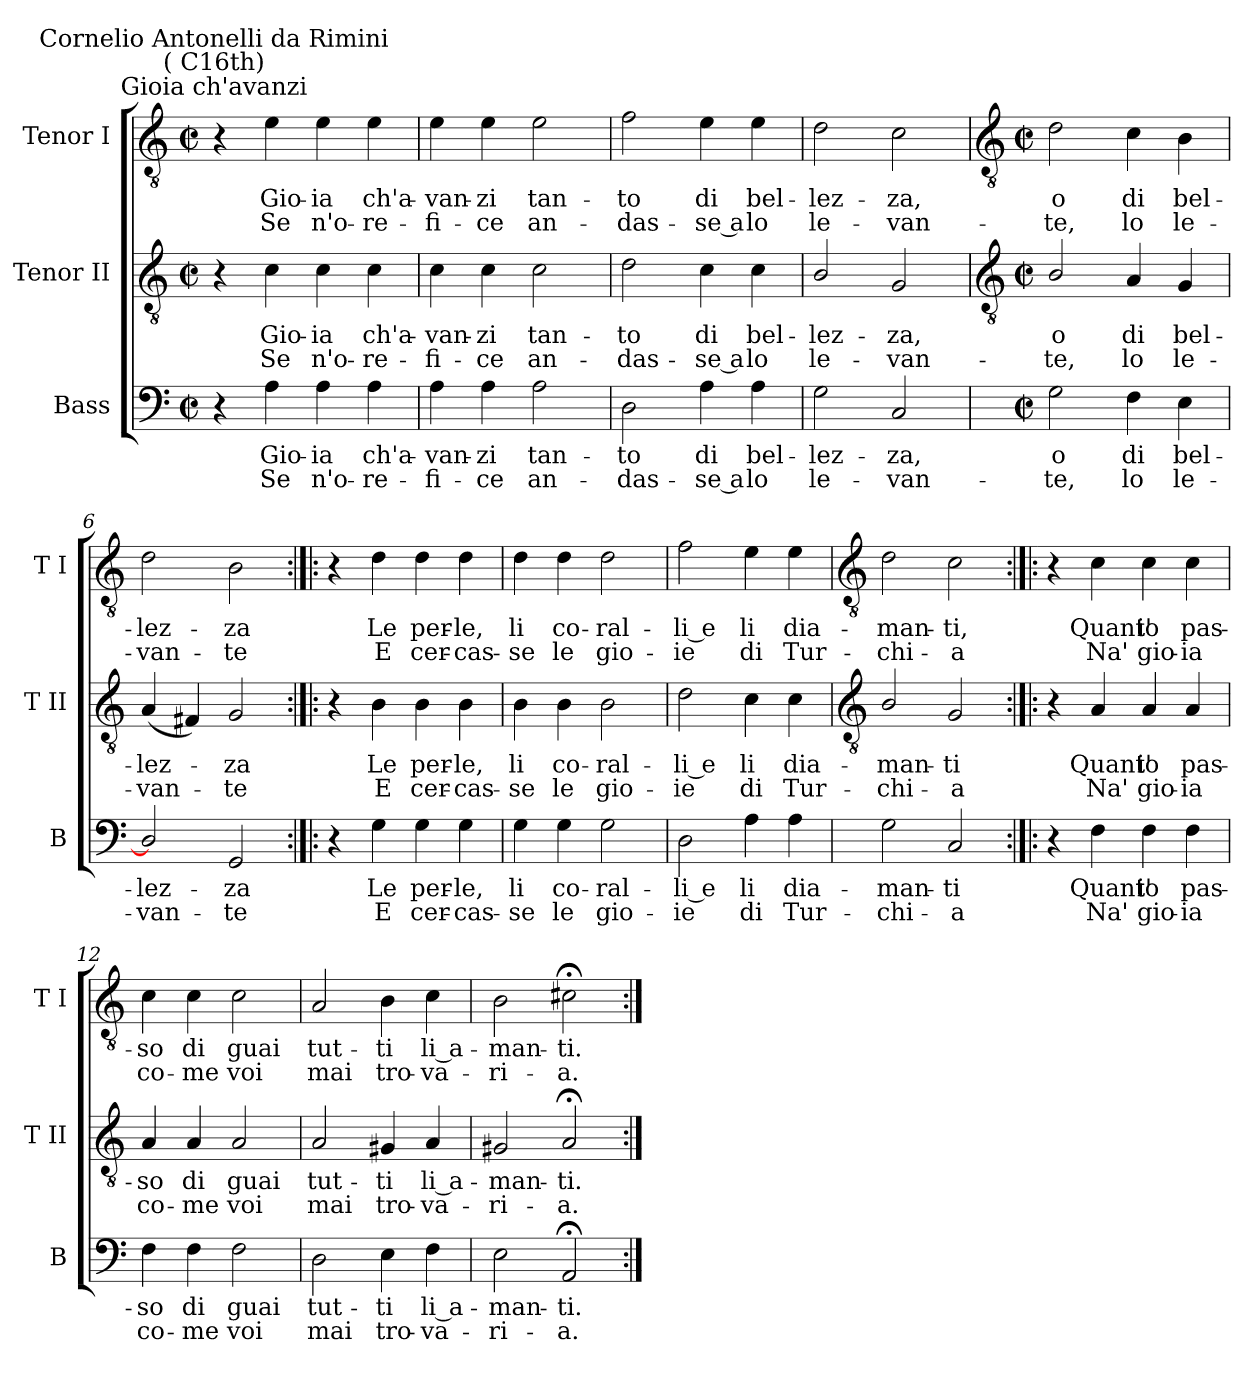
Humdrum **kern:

**kern	**text	**text	**kern	**text	**text	**kern	**text	**text
*part3	*part3	*part3	*part2	*part2	*part2	*part1	*part1	*part1
*staff3	*staff3	*staff3	*staff2	*staff2	*staff2	*staff1	*staff1	*staff1
*I"Bass	*	*	*I"Tenor II	*	*	*I"Tenor I	*	*
*I'B	*	*	*I'T II	*	*	*I'T I	*	*
*clefF4	*	*	*clefGv2	*	*	*clefGv2	*	*
*k[]	*	*	*k[]	*	*	*k[]	*	*
*C:	*	*	*C:	*	*	*C:	*	*
*M2/2	*	*	*M2/2	*	*	*M2/2	*	*
*met(c|)	*	*	*met(c|)	*	*	*met(c|)	*	*
=1	=1	=1	=1	=1	=1	=1	=1	=1
!	!	!	!	!	!	!LO:TX:a:cj:t=Gioia ch'avanzi	!	!
!	!	!	!	!	!	!LO:TX:a:cj:t=Cornelio Antonelli da Rimini\n( C16th)	!	!
4r	.	.	4r	.	.	4r	.	.
!	!LO:LY:b	!LO:LY:b	!	!LO:LY:b	!LO:LY:b	!	!LO:LY:b	!LO:LY:b
4A	Gio-	-Se	4c	Gio-	-Se	4e	Gio-	-Se
!	!LO:LY:b	!LO:LY:b	!	!LO:LY:b	!LO:LY:b	!	!LO:LY:b	!LO:LY:b
4A	ia	n'o-	4c	ia	n'o-	4e	ia	n'o-
!	!LO:LY:b	!LO:LY:b	!	!LO:LY:b	!LO:LY:b	!	!LO:LY:b	!LO:LY:b
4A	-ch'a-	-re-	4c	-ch'a-	-re-	4e	-ch'a-	-re-
=2	=2	=2	=2	=2	=2	=2	=2	=2
!	!LO:LY:b	!LO:LY:b	!	!LO:LY:b	!LO:LY:b	!	!LO:LY:b	!LO:LY:b
4A	-van-	-fi-	4c	-van-	-fi-	4e	-van-	-fi-
!	!LO:LY:b	!LO:LY:b	!	!LO:LY:b	!LO:LY:b	!	!LO:LY:b	!LO:LY:b
4A	-zi	ce	4c	-zi	ce	4e	-zi	ce
!	!LO:LY:b	!LO:LY:b	!	!LO:LY:b	!LO:LY:b	!	!LO:LY:b	!LO:LY:b
2A	tan-	-an-	2c	tan-	-an-	2e	tan-	-an-
=3	=3	=3	=3	=3	=3	=3	=3	=3
!	!LO:LY:b	!LO:LY:b	!	!LO:LY:b	!LO:LY:b	!	!LO:LY:b	!LO:LY:b
2D	-to	das-	2d	-to	das-	2f	-to	das-
!	!LO:LY:b	!LO:LY:b	!	!LO:LY:b	!LO:LY:b	!	!LO:LY:b	!LO:LY:b
4A	-di	se a	4c	-di	se a	4e	-di	se a
!	!LO:LY:b	!LO:LY:b	!	!LO:LY:b	!LO:LY:b	!	!LO:LY:b	!LO:LY:b
4A	bel-	-lo	4c	bel-	-lo	4e	bel-	-lo
=4	=4	=4	=4	=4	=4	=4	=4	=4
!	!LO:LY:b	!LO:LY:b	!	!LO:LY:b	!LO:LY:b	!	!LO:LY:b	!LO:LY:b
2G	lez-	-le-	2B/	lez-	-le-	2d	lez-	-le-
!	!LO:LY:b	!LO:LY:b	!	!LO:LY:b	!LO:LY:b	!	!LO:LY:b	!LO:LY:b
2C	-za,	van-	2G	-za,	van-	2c	-za,	van-
!!LO:LB:g=z
=5	=5	=5	=5	=5	=5	=5	=5	=5
*	*	*	*clefGv2	*	*	*clefGv2	*	*
*M2/2	*	*	*M2/2	*	*	*M2/2	*	*
*met(c|)	*	*	*met(c|)	*	*	*met(c|)	*	*
!	!LO:LY:b	!LO:LY:b	!	!LO:LY:b	!LO:LY:b	!	!LO:LY:b	!LO:LY:b
2G	-o	te,	2B/	-o	te,	2d	-o	te,
!	!LO:LY:b	!LO:LY:b	!	!LO:LY:b	!LO:LY:b	!	!LO:LY:b	!LO:LY:b
4F	di	lo	4A	di	lo	4c	di	lo
!	!LO:LY:b	!LO:LY:b	!	!LO:LY:b	!LO:LY:b	!	!LO:LY:b	!LO:LY:b
4E	bel-	-le-	4G	bel-	-le-	4B	bel-	-le-
=6	=6	=6	=6	=6	=6	=6	=6	=6
!	!LO:LY:b	!LO:LY:b	!	!LO:LY:b	!LO:LY:b	!	!LO:LY:b	!LO:LY:b
2D/]	-lez-	-van-	(<4A	-lez-	van-	2d	-lez-	-van-
.	.	.	4F#X)	.	.	.	.	.
!	!LO:LY:b	!LO:LY:b	!	!LO:LY:b	!LO:LY:b	!	!LO:LY:b	!LO:LY:b
2GG	-za	te	2G	za	te	2B	-za	te
=7:|!|:	=7:|!|:	=7:|!|:	=7:|!|:	=7:|!|:	=7:|!|:	=7:|!|:	=7:|!|:	=7:|!|:
4r	.	.	4r	.	.	4r	.	.
!	!LO:LY:b	!LO:LY:b	!	!LO:LY:b	!LO:LY:b	!	!LO:LY:b	!LO:LY:b
4G	Le	E	4B	Le	E	4d	Le	E
!	!LO:LY:b	!LO:LY:b	!	!LO:LY:b	!LO:LY:b	!	!LO:LY:b	!LO:LY:b
4G	per-	-cer-	4B	per-	-cer-	4d	per-	-cer-
!	!LO:LY:b	!LO:LY:b	!	!LO:LY:b	!LO:LY:b	!	!LO:LY:b	!LO:LY:b
4G	-le,	cas-	4B	-le,	cas-	4d	-le,	cas-
=8	=8	=8	=8	=8	=8	=8	=8	=8
!	!LO:LY:b	!LO:LY:b	!	!LO:LY:b	!LO:LY:b	!	!LO:LY:b	!LO:LY:b
4G	-li	se	4B	-li	se	4d	-li	se
!	!LO:LY:b	!LO:LY:b	!	!LO:LY:b	!LO:LY:b	!	!LO:LY:b	!LO:LY:b
4G	co-	-le	4B	co-	-le	4d	co-	-le
!	!LO:LY:b	!LO:LY:b	!	!LO:LY:b	!LO:LY:b	!	!LO:LY:b	!LO:LY:b
2G	ral-	-gio-	2B	ral-	-gio-	2d	ral-	-gio-
=9	=9	=9	=9	=9	=9	=9	=9	=9
!	!LO:LY:b	!LO:LY:b	!	!LO:LY:b	!LO:LY:b	!	!LO:LY:b	!LO:LY:b
2D	-li e	ie	2d	-li e	ie	2f	-li e	ie
!	!LO:LY:b	!LO:LY:b	!	!LO:LY:b	!LO:LY:b	!	!LO:LY:b	!LO:LY:b
4A	li	di	4c	li	di	4e	li	di
!	!LO:LY:b	!LO:LY:b	!	!LO:LY:b	!LO:LY:b	!	!LO:LY:b	!LO:LY:b
4A	dia-	-Tur-	4c	dia-	-Tur-	4e	dia-	-Tur-
!!LO:LB:g=z
=10	=10	=10	=10	=10	=10	=10	=10	=10
*	*	*	*clefGv2	*	*	*clefGv2	*	*
!	!LO:LY:b	!LO:LY:b	!	!LO:LY:b	!LO:LY:b	!	!LO:LY:b	!LO:LY:b
2G	-man-	-chi-	2B/	-man-	-chi-	2d	-man-	-chi-
!	!LO:LY:b	!LO:LY:b	!	!LO:LY:b	!LO:LY:b	!	!LO:LY:b	!LO:LY:b
2C	-ti	a	2G	-ti	a	2c	-ti,	a
=11:|!|:	=11:|!|:	=11:|!|:	=11:|!|:	=11:|!|:	=11:|!|:	=11:|!|:	=11:|!|:	=11:|!|:
4r	.	.	4r	.	.	4r	.	.
!	!LO:LY:b	!LO:LY:b	!	!LO:LY:b	!LO:LY:b	!	!LO:LY:b	!LO:LY:b
4F	Quant'	Na'	4A	Quant'	Na'	4c	Quant'	Na'
!	!LO:LY:b	!LO:LY:b	!	!LO:LY:b	!LO:LY:b	!	!LO:LY:b	!LO:LY:b
4F	io	gio-	4A	io	gio-	4c	io	gio-
!	!LO:LY:b	!LO:LY:b	!	!LO:LY:b	!LO:LY:b	!	!LO:LY:b	!LO:LY:b
4F	-pas-	-ia	4A	-pas-	-ia	4c	-pas-	-ia
=12	=12	=12	=12	=12	=12	=12	=12	=12
!	!LO:LY:b	!LO:LY:b	!	!LO:LY:b	!LO:LY:b	!	!LO:LY:b	!LO:LY:b
4F	so	co-	4A	so	co-	4c	so	co-
!	!LO:LY:b	!LO:LY:b	!	!LO:LY:b	!LO:LY:b	!	!LO:LY:b	!LO:LY:b
4F	-di	me	4A	-di	me	4c	-di	me
!	!LO:LY:b	!LO:LY:b	!	!LO:LY:b	!LO:LY:b	!	!LO:LY:b	!LO:LY:b
2F	guai	voi	2A	guai	voi	2c	guai	voi
=13	=13	=13	=13	=13	=13	=13	=13	=13
!	!LO:LY:b	!LO:LY:b	!	!LO:LY:b	!LO:LY:b	!	!LO:LY:b	!LO:LY:b
2D	tut-	-mai	2A	tut-	-mai	2A	tut-	-mai
!	!LO:LY:b	!LO:LY:b	!	!LO:LY:b	!LO:LY:b	!	!LO:LY:b	!LO:LY:b
4E	ti	tro-	4G#X	ti	tro-	4B	ti	tro-
!	!LO:LY:b	!LO:LY:b	!	!LO:LY:b	!LO:LY:b	!	!LO:LY:b	!LO:LY:b
4F	-li a-	-va-	4A	-li a-	-va-	4c	-li a-	-va-
=14	=14	=14	=14	=14	=14	=14	=14	=14
!	!LO:LY:b	!LO:LY:b	!	!LO:LY:b	!LO:LY:b	!	!LO:LY:b	!LO:LY:b
2E	-man-	-ri-	2G#X	-man-	-ri-	2B	-man-	-ri-
!	!LO:LY:b	!LO:LY:b	!	!LO:LY:b	!LO:LY:b	!	!LO:LY:b	!LO:LY:b
2AA;<	-ti.	a.	2A;<	-ti.	a.	2c#X;<	-ti.	a.
=:|!	=:|!	=:|!	=:|!	=:|!	=:|!	=:|!	=:|!	=:|!
*-	*-	*-	*-	*-	*-	*-	*-	*-
